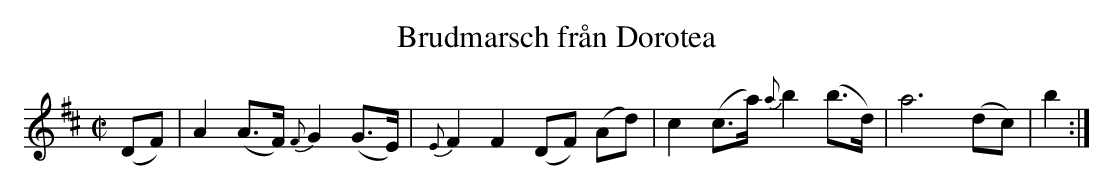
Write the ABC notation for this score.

X:1
T: Brudmarsch från Dorotea
M: C|
L: 1/8
K: D
(DF) | A2(A>F) {F}G2(G>E) | {E}F2F2 (DF) (Ad) | c2(c>a) {a}b2(b>d) | a6 (dc) | b2 :|
